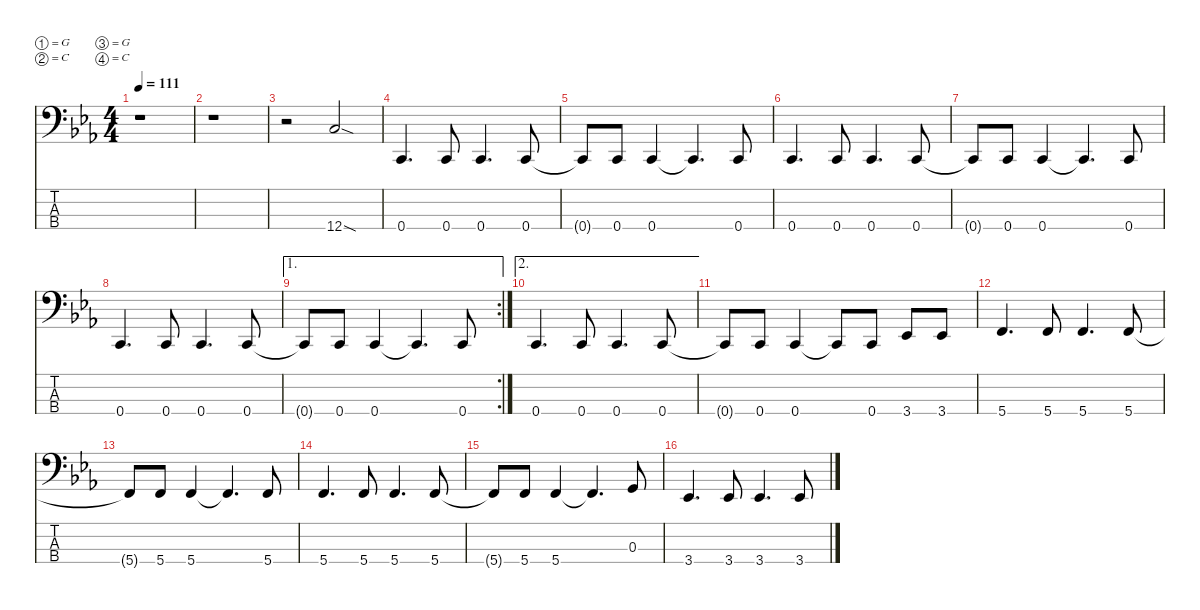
\defaultSystemsLayout 4
\hideDynamics
\bracketExtendMode nobrackets
\singleTrackTrackNamePolicy hidden
\multiTrackTrackNamePolicy hidden
\firstSystemTrackNameMode fullname
\firstSystemTrackNameOrientation horizontal
\otherSystemsTrackNameOrientation horizontal
\track ("Bass" "el.bs.") {instrument electricbassfinger}
\staff {score tabs}
\tuning (G2 C2 G1 C1)
\ts (4 4)
\tempo 111
\clef f4
\ks eb
r.1{dy f beam Down} |
r.1{beam Down} |
r.2{beam Down} 12.4{sod acc forcenatural}.2{beam Up} |
0.4{acc forcenatural}.4{d beam Up} 0.4{acc forcenatural}.8{beam Up} 0.4{acc forcenatural}.4{d beam Up} 0.4{acc forcenatural}.8{beam Up} |
0.4{t acc forcenatural}.8{beam Up} 0.4{acc forcenatural}.8{beam Up} 0.4{acc forcenatural}.4{beam Up} 0.4{t acc forcenatural}.4{d beam Up} 0.4{acc forcenatural}.8{beam Up} |
0.4{acc forcenatural}.4{d beam Up} 0.4{acc forcenatural}.8{beam Up} 0.4{acc forcenatural}.4{d beam Up} 0.4{acc forcenatural}.8{beam Up} |
0.4{t acc forcenatural}.8{beam Up} 0.4{acc forcenatural}.8{beam Up} 0.4{acc forcenatural}.4{beam Up} 0.4{t acc forcenatural}.4{d beam Up} 0.4{acc forcenatural}.8{beam Up} |
0.4{acc forcenatural}.4{d beam Up} 0.4{acc forcenatural}.8{beam Up} 0.4{acc forcenatural}.4{d beam Up} 0.4{acc forcenatural}.8{beam Up} |
\ae 1
\rc 2
0.4{t acc forcenatural}.8{beam Up} 0.4{acc forcenatural}.8{beam Up} 0.4{acc forcenatural}.4{beam Up} 0.4{t acc forcenatural}.4{d beam Up} 0.4{acc forcenatural}.8{beam Up} |
\ae 2
0.4{acc forcenatural}.4{d beam Up} 0.4{acc forcenatural}.8{beam Up} 0.4{acc forcenatural}.4{d beam Up} 0.4{acc forcenatural}.8{beam Up} |
0.4{t acc forcenatural}.8{beam Up} 0.4{acc forcenatural}.8{beam Up} 0.4{acc forcenatural}.4{beam Up} 0.4{t acc forcenatural}.8{beam Up} 0.4{acc forcenatural}.8{beam Up} 3.4{acc b}.8{beam Up} 3.4{acc b}.8{beam Up} |
5.4{acc forcenatural}.4{d beam Up} 5.4{acc forcenatural}.8{beam Up} 5.4{acc forcenatural}.4{d beam Up} 5.4{acc forcenatural}.8{beam Up} |
5.4{t acc forcenatural}.8{beam Up} 5.4{acc forcenatural}.8{beam Up} 5.4{acc forcenatural}.4{beam Up} 5.4{t acc forcenatural}.4{d beam Up} 5.4{acc forcenatural}.8{beam Up} |
5.4{acc forcenatural}.4{d beam Up} 5.4{acc forcenatural}.8{beam Up} 5.4{acc forcenatural}.4{d beam Up} 5.4{acc forcenatural}.8{beam Up} |
5.4{t acc forcenatural}.8{beam Up} 5.4{acc forcenatural}.8{beam Up} 5.4{acc forcenatural}.4{beam Up} 5.4{t acc forcenatural}.4{d beam Up} 0.3{acc forcenatural}.8{beam Up} |
3.4{acc b}.4{d beam Up} 3.4{acc b}.8{beam Up} 3.4{acc b}.4{d beam Up} 3.4{acc b}.8{beam Up}
